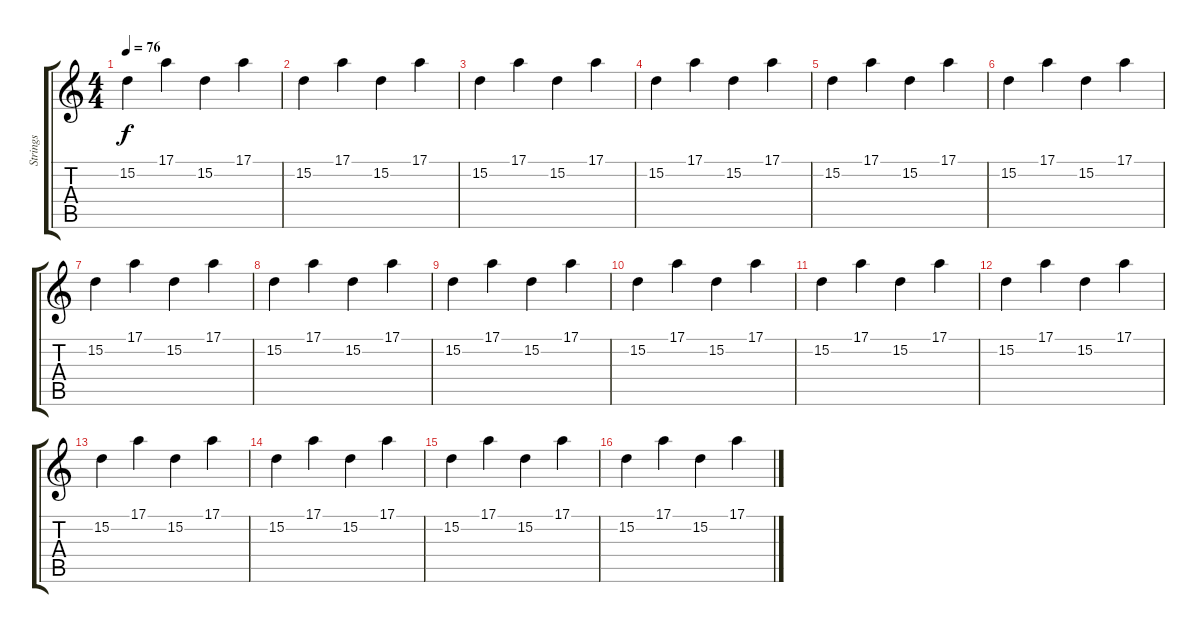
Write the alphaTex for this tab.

\track ("Strings" "Strings") {instrument celesta}
\staff {score tabs}
\tuning (E4 B3 G3 D3 A2 E2) {hide}
\ts (4 4)
\tempo 76
\clef g2
\ks c
15.2.4{dy f} 17.1.4 15.2.4 17.1.4 |
15.2.4 17.1.4 15.2.4 17.1.4 |
15.2.4 17.1.4 15.2.4 17.1.4 |
15.2.4 17.1.4 15.2.4 17.1.4 |
15.2.4 17.1.4 15.2.4 17.1.4 |
15.2.4 17.1.4 15.2.4 17.1.4 |
15.2.4 17.1.4 15.2.4 17.1.4 |
15.2.4 17.1.4 15.2.4 17.1.4 |
15.2.4 17.1.4 15.2.4 17.1.4 |
15.2.4 17.1.4 15.2.4 17.1.4 |
15.2.4 17.1.4 15.2.4 17.1.4 |
15.2.4 17.1.4 15.2.4 17.1.4 |
15.2.4 17.1.4 15.2.4 17.1.4 |
15.2.4 17.1.4 15.2.4 17.1.4 |
15.2.4 17.1.4 15.2.4 17.1.4 |
15.2.4 17.1.4 15.2.4 17.1.4
